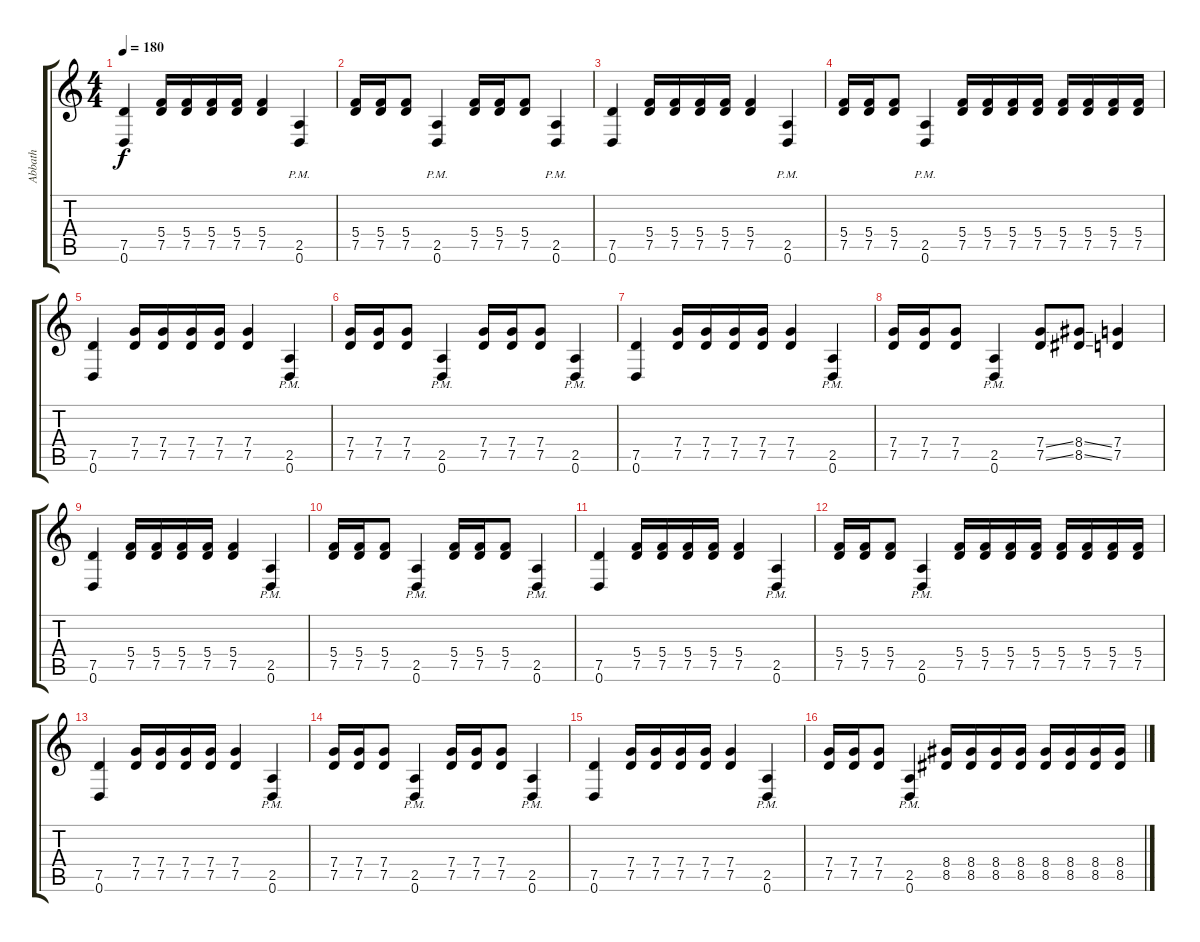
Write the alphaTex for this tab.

\track ("Abbath" "Abbath") {instrument overdrivenguitar}
\staff {score tabs}
\tuning (D4 A3 F3 C3 G2 D2) {hide}
\ts (4 4)
\tempo 180
\clef g2
\ks c
(7.5 0.6).4{dy f} (5.4 7.5).16 (5.4 7.5).16 (5.4 7.5).16 (5.4 7.5).16 (5.4 7.5).4 (2.5 0.6{pm}).4 |
(5.4 7.5).16 (5.4 7.5).16 (5.4 7.5).8 (2.5 0.6{pm}).4 (5.4 7.5).16 (5.4 7.5).16 (5.4 7.5).8 (2.5 0.6{pm}).4 |
(7.5 0.6).4 (5.4 7.5).16 (5.4 7.5).16 (5.4 7.5).16 (5.4 7.5).16 (5.4 7.5).4 (2.5 0.6{pm}).4 |
(5.4 7.5).16 (5.4 7.5).16 (5.4 7.5).8 (2.5 0.6{pm}).4 (5.4 7.5).16 (5.4 7.5).16 (5.4 7.5).16 (5.4 7.5).16 (5.4 7.5).16 (5.4 7.5).16 (5.4 7.5).16 (5.4 7.5).16 |
(7.5 0.6).4 (7.4 7.5).16 (7.4 7.5).16 (7.4 7.5).16 (7.4 7.5).16 (7.4 7.5).4 (2.5 0.6{pm}).4 |
(7.4 7.5).16 (7.4 7.5).16 (7.4 7.5).8 (2.5 0.6{pm}).4 (7.4 7.5).16 (7.4 7.5).16 (7.4 7.5).8 (2.5 0.6{pm}).4 |
(7.5 0.6).4 (7.4 7.5).16 (7.4 7.5).16 (7.4 7.5).16 (7.4 7.5).16 (7.4 7.5).4 (2.5 0.6{pm}).4 |
(7.4 7.5).16 (7.4 7.5).16 (7.4 7.5).8 (2.5 0.6{pm}).4 (7.4{ss} 7.5{ss}).8 (8.4{ss} 8.5{ss}).8 (7.4 7.5).4 |
(7.5 0.6).4 (5.4 7.5).16 (5.4 7.5).16 (5.4 7.5).16 (5.4 7.5).16 (5.4 7.5).4 (2.5 0.6{pm}).4 |
(5.4 7.5).16 (5.4 7.5).16 (5.4 7.5).8 (2.5 0.6{pm}).4 (5.4 7.5).16 (5.4 7.5).16 (5.4 7.5).8 (2.5 0.6{pm}).4 |
(7.5 0.6).4 (5.4 7.5).16 (5.4 7.5).16 (5.4 7.5).16 (5.4 7.5).16 (5.4 7.5).4 (2.5 0.6{pm}).4 |
(5.4 7.5).16 (5.4 7.5).16 (5.4 7.5).8 (2.5 0.6{pm}).4 (5.4 7.5).16 (5.4 7.5).16 (5.4 7.5).16 (5.4 7.5).16 (5.4 7.5).16 (5.4 7.5).16 (5.4 7.5).16 (5.4 7.5).16 |
(7.5 0.6).4 (7.4 7.5).16 (7.4 7.5).16 (7.4 7.5).16 (7.4 7.5).16 (7.4 7.5).4 (2.5 0.6{pm}).4 |
(7.4 7.5).16 (7.4 7.5).16 (7.4 7.5).8 (2.5 0.6{pm}).4 (7.4 7.5).16 (7.4 7.5).16 (7.4 7.5).8 (2.5 0.6{pm}).4 |
(7.5 0.6).4 (7.4 7.5).16 (7.4 7.5).16 (7.4 7.5).16 (7.4 7.5).16 (7.4 7.5).4 (2.5 0.6{pm}).4 |
(7.4 7.5).16 (7.4 7.5).16 (7.4 7.5).8 (2.5 0.6{pm}).4 (8.4 8.5).16 (8.4 8.5).16 (8.4 8.5).16 (8.4 8.5).16 (8.4 8.5).16 (8.4 8.5).16 (8.4 8.5).16 (8.4 8.5).16
